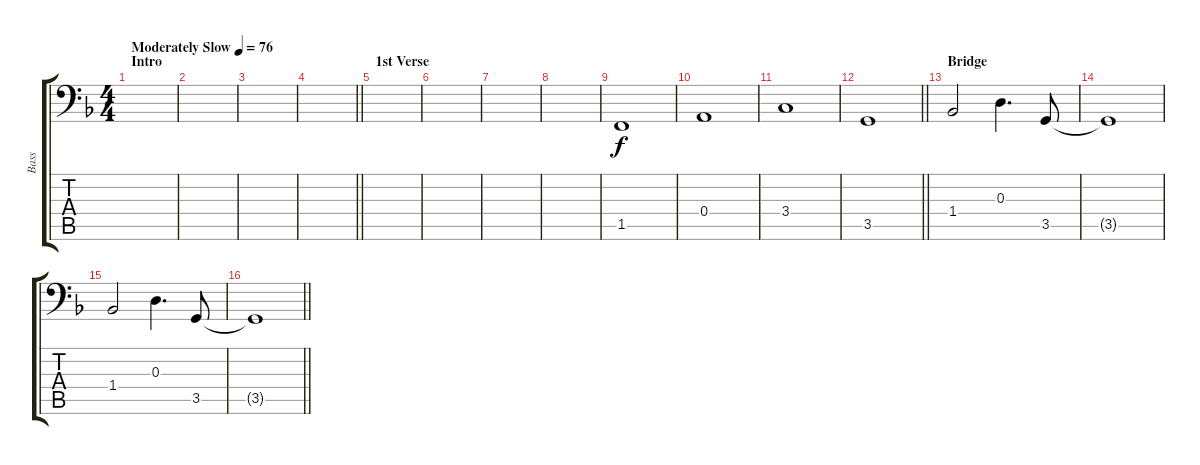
\track ("Bass" "Bass") {instrument electricbassfinger}
\staff {score tabs}
\tuning (C3 G2 D2 A1 E1 B0) {hide}
\ts (4 4)
\section ("" "Intro")
\tempo (76 "Moderately Slow")
\clef f4
\ks f
|
|
|
\barLineRight lightlight
|
\section ("" "1st Verse")
|
|
|
|
1.5.1 |
0.4.1 |
3.4.1 |
\barLineRight lightlight
3.5.1 |
\section ("" "Bridge")
1.4.2 0.3.4{d} 3.5.8 |
3.5{t}.1 |
1.4.2 0.3.4{d} 3.5.8 |
\barLineRight lightlight
3.5{t}.1
